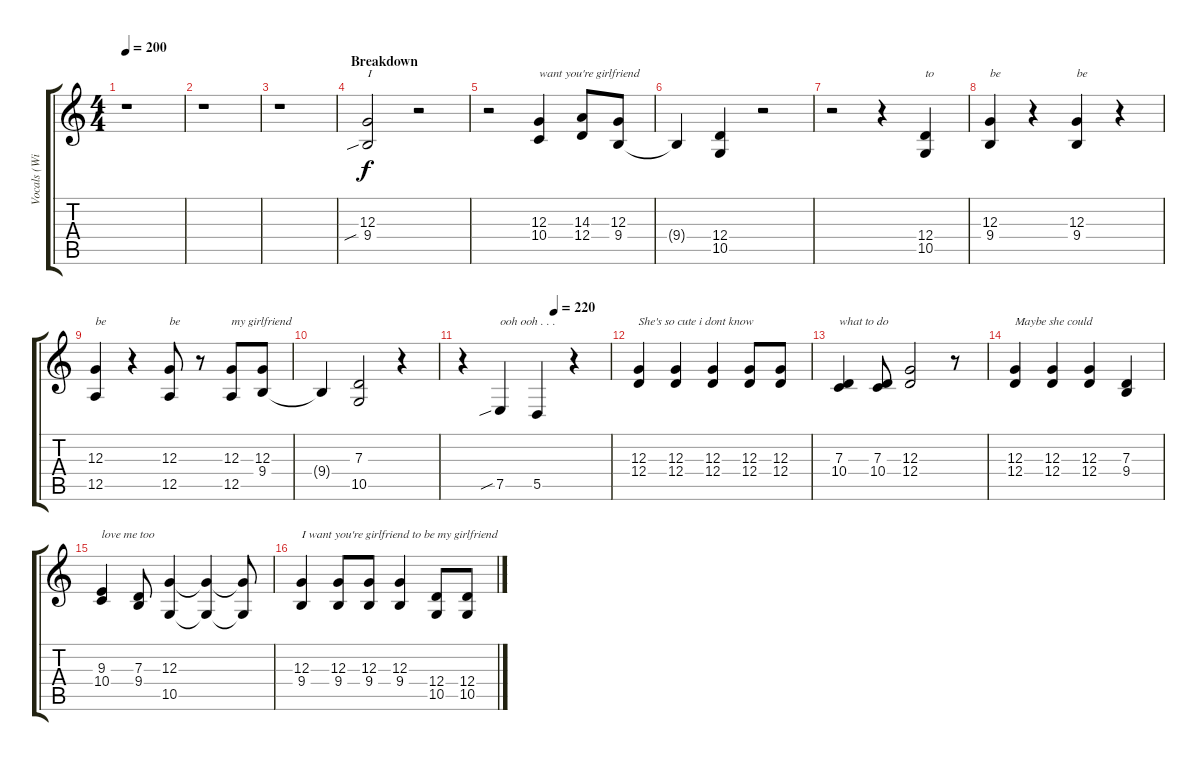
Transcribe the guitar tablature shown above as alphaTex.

\track ("Vocals (With Harmonies)" "Vocals (Wi") {instrument clarinet}
\staff {score tabs}
\tuning (E4 B3 G3 D3 A2 E2) {hide}
\ts (4 4)
\tempo 200
\clef g2
\ks c
r.1{dy f} |
r.1 |
r.1 |
\section ("" "Breakdown")
(12.3 9.4{sib}).2{txt "I"} r.2 |
r.2 (12.3 10.4).4{txt "want you're girlfriend"} (14.3 12.4).8 (12.3 9.4).8 |
9.4{t}.4 (12.4 10.5).4 r.2 |
r.2 r.4 (12.4 10.5).4{txt "to"} |
(12.3 9.4).4{txt "be"} r.4 (12.3 9.4).4{txt "be"} r.4 |
(12.3 12.5).4{txt "be"} r.4 (12.3 12.5).8{txt "be"} r.8 (12.3 12.5).8{txt "my girlfriend"} (12.3 9.4).8 |
9.4{t}.4 (7.3 10.5).2 r.4 |
\tempo (220 0.625)
r.4 7.5{sib}.4{txt "ooh ooh . . ."} 5.5.4 r.4 |
(12.3 12.4).4{txt "She's so cute i dont know"} (12.3 12.4).4 (12.3 12.4).4 (12.3 12.4).8 (12.3 12.4).8 |
(7.3 10.4).4{txt "what to do"} (7.3 10.4).8 (12.3 12.4).2 r.8 |
(12.3 12.4).4{txt "Maybe she could"} (12.3 12.4).4 (12.3 12.4).4 (7.3 9.4).4 |
(9.3 10.4).4{txt "love me too"} (7.3 9.4).8 (12.3 10.5).4 (12.3{t} 10.5{t}).4 (12.3{t} 10.5{t}).8 |
(12.3 9.4).4{txt "I want you're girlfriend to be my girlfriend"} (12.3 9.4).8 (12.3 9.4).8 (12.3 9.4).4 (12.4 10.5).8 (12.4 10.5).8
